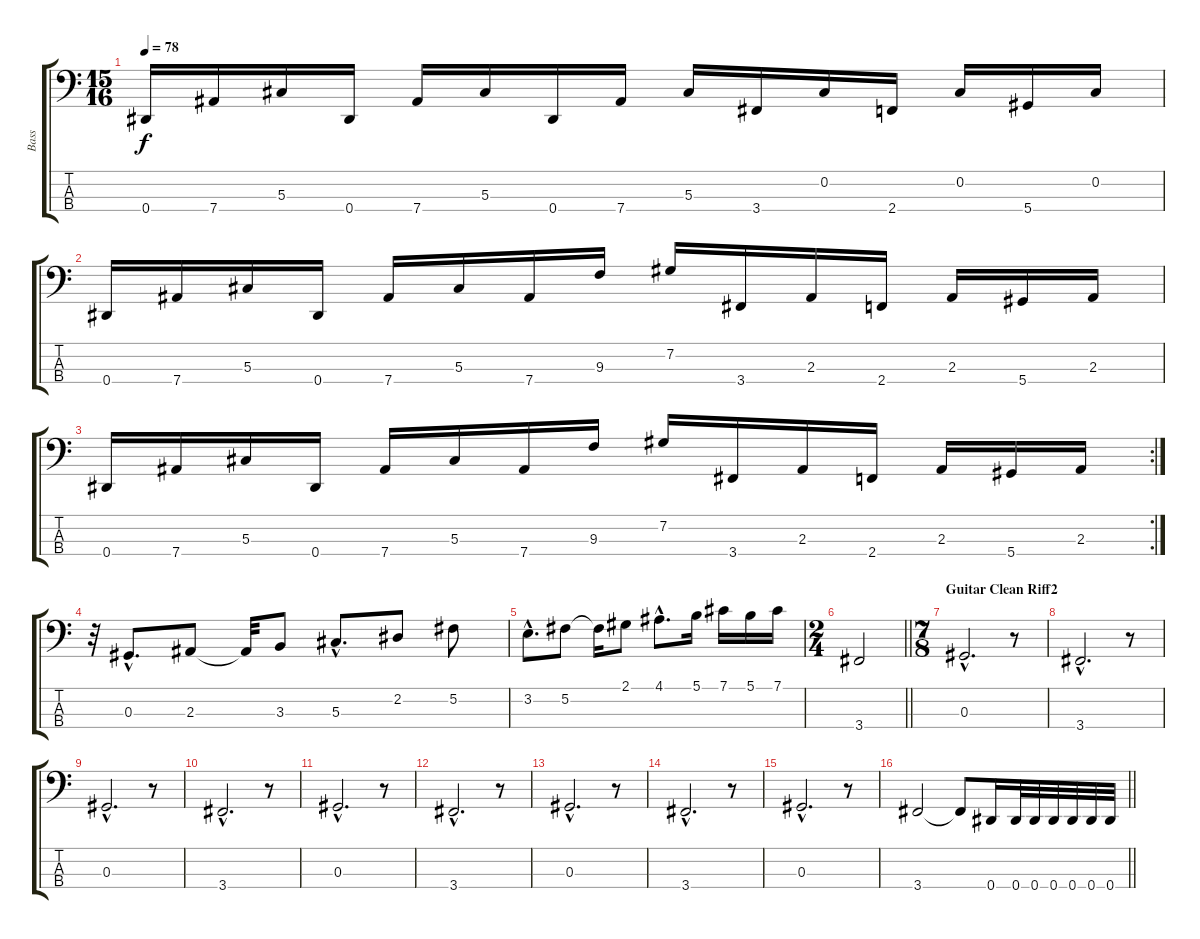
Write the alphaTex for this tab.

\track ("Bass" "Bass") {instrument electricbasspick}
\staff {score tabs}
\tuning (Gb2 Db2 Ab1 Eb1) {hide}
\ts (15 16)
\tempo 78
\clef f4
\ks c
0.4.16{dy f} 7.4.16 5.3.16 0.4.16 7.4.16 5.3.16 0.4.16 7.4.16 5.3.16 3.4.16 0.2.16 2.4.16 0.2.16 5.4.16 0.2.16 |
0.4.16 7.4.16 5.3.16 0.4.16 7.4.16 5.3.16 7.4.16 9.3.16 7.2.16 3.4.16 2.3.16 2.4.16 2.3.16 5.4.16 2.3.16 |
\rc 2
0.4.16 7.4.16 5.3.16 0.4.16 7.4.16 5.3.16 7.4.16 9.3.16 7.2.16 3.4.16 2.3.16 2.4.16 2.3.16 5.4.16 2.3.16 |
r.32 0.3{hac}.8{d} 2.3.8 2.3{t}.32 3.3.8 5.3{hac}.8{d} 2.2.8 5.2.8 |
3.2{hac}.8{d} 5.2.8 5.2{t}.16 2.1.8 4.1{hac}.8{d} 5.1.16 7.1.16 5.1.16 7.1.16 |
\ts (2 4)
\barLineRight lightlight
3.4.2 |
\ts (7 8)
\section ("" "Guitar Clean Riff2")
0.3{hac}.2{d} r.8 |
3.4{hac}.2{d} r.8 |
0.3{hac}.2{d} r.8 |
3.4{hac}.2{d} r.8 |
0.3{hac}.2{d} r.8 |
3.4{hac}.2{d} r.8 |
0.3{hac}.2{d} r.8 |
3.4{hac}.2{d} r.8 |
0.3{hac}.2{d} r.8 |
\barLineRight lightlight
3.4.2{volume 13} 3.4{t}.8 0.4.16 0.4.32 0.4.32 0.4.32 0.4.32 0.4.32 0.4.32
